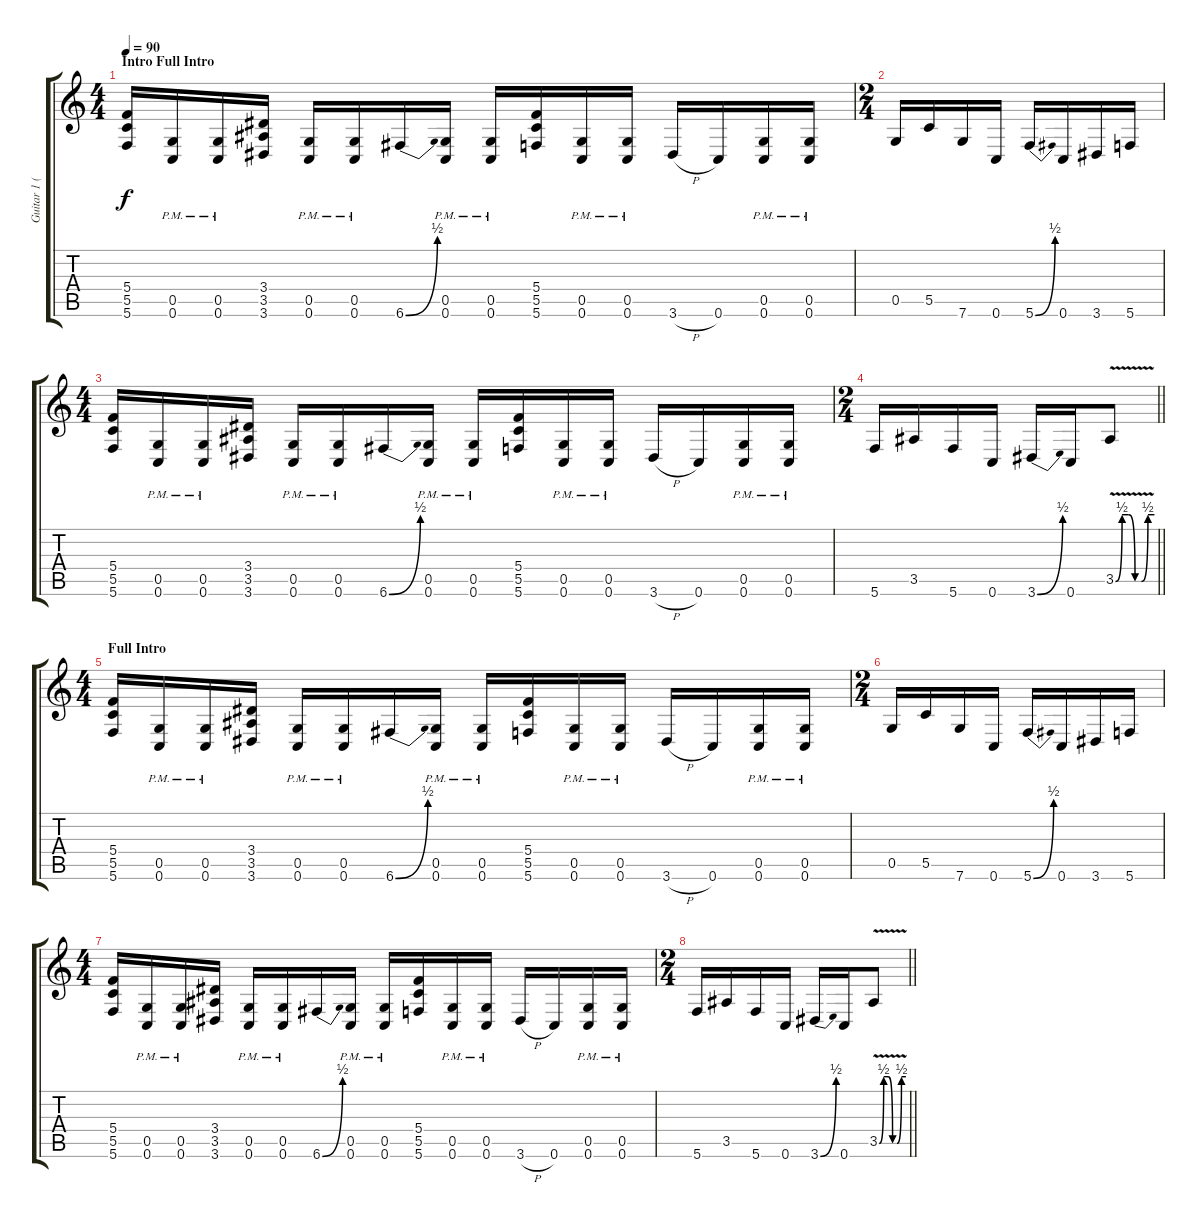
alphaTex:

\track ("Guitar 1 (Adam)" "Guitar 1 (") {instrument acousticguitarsteel}
\staff {score tabs}
\tuning (D4 A3 F3 C3 G2 C2) {hide}
\ts (4 4)
\section ("" "Intro Full Intro")
\tempo 90
\clef g2
\ks c
(5.4 5.5 5.6).16{dy f} (0.5{pm} 0.6{pm}).16 (0.5{pm} 0.6{pm}).16 (3.4 3.5 3.6).16 (0.5{pm} 0.6{pm}).16 (0.5{pm} 0.6{pm}).16 6.6{be (bend 0 0 60 2)}.16 (0.5{pm} 0.6{pm}).16 (0.5{pm} 0.6{pm}).16 (5.4 5.5 5.6).16 (0.5{pm} 0.6{pm}).16 (0.5 0.6{pm}).16 3.6{h}.16 0.6.16 (0.5{pm} 0.6{pm}).16 (0.5{pm} 0.6{pm}).16 |
\ts (2 4)
0.5.16 5.5.16 7.6.16 0.6.16 5.6{be (bend 0 0 60 2)}.16 0.6.16 3.6.16 5.6.16 |
\ts (4 4)
(5.4 5.5 5.6).16 (0.5{pm} 0.6{pm}).16 (0.5{pm} 0.6{pm}).16 (3.4 3.5 3.6).16 (0.5{pm} 0.6{pm}).16 (0.5{pm} 0.6{pm}).16 6.6{be (bend 0 0 60 2)}.16 (0.5{pm} 0.6{pm}).16 (0.5{pm} 0.6{pm}).16 (5.4 5.5 5.6).16 (0.5{pm} 0.6{pm}).16 (0.5 0.6{pm}).16 3.6{h}.16 0.6.16 (0.5{pm} 0.6{pm}).16 (0.5{pm} 0.6{pm}).16 |
\ts (2 4)
\barLineRight lightlight
5.6.16 3.5.16 5.6.16 0.6.16 3.6{be (bend 0 0 60 2)}.16 0.6.16 3.5{be (custom 0 0 10 2 20 2 30 0 40 0 50 2 60 2) v}.8{instrument guitarharmonics} |
\ts (4 4)
\section ("" "Full Intro")
(5.4 5.5 5.6).16{instrument distortionguitar} (0.5{pm} 0.6{pm}).16 (0.5{pm} 0.6{pm}).16 (3.4 3.5 3.6).16 (0.5{pm} 0.6{pm}).16 (0.5{pm} 0.6{pm}).16 6.6{be (bend 0 0 60 2)}.16 (0.5{pm} 0.6{pm}).16 (0.5{pm} 0.6{pm}).16 (5.4 5.5 5.6).16 (0.5{pm} 0.6{pm}).16 (0.5 0.6{pm}).16 3.6{h}.16 0.6.16 (0.5{pm} 0.6{pm}).16 (0.5{pm} 0.6{pm}).16 |
\ts (2 4)
0.5.16 5.5.16 7.6.16 0.6.16 5.6{be (bend 0 0 60 2)}.16 0.6.16 3.6.16 5.6.16 |
\ts (4 4)
(5.4 5.5 5.6).16 (0.5{pm} 0.6{pm}).16 (0.5{pm} 0.6{pm}).16 (3.4 3.5 3.6).16 (0.5{pm} 0.6{pm}).16 (0.5{pm} 0.6{pm}).16 6.6{be (bend 0 0 60 2)}.16 (0.5{pm} 0.6{pm}).16 (0.5{pm} 0.6{pm}).16 (5.4 5.5 5.6).16 (0.5{pm} 0.6{pm}).16 (0.5 0.6{pm}).16 3.6{h}.16 0.6.16 (0.5{pm} 0.6{pm}).16 (0.5{pm} 0.6{pm}).16 |
\ts (2 4)
\barLineRight lightlight
5.6.16 3.5.16 5.6.16 0.6.16 3.6{be (bend 0 0 60 2)}.16 0.6.16 3.5{be (custom 0 0 10 2 20 2 30 0 40 0 50 2 60 2) v}.8{instrument guitarharmonics}
